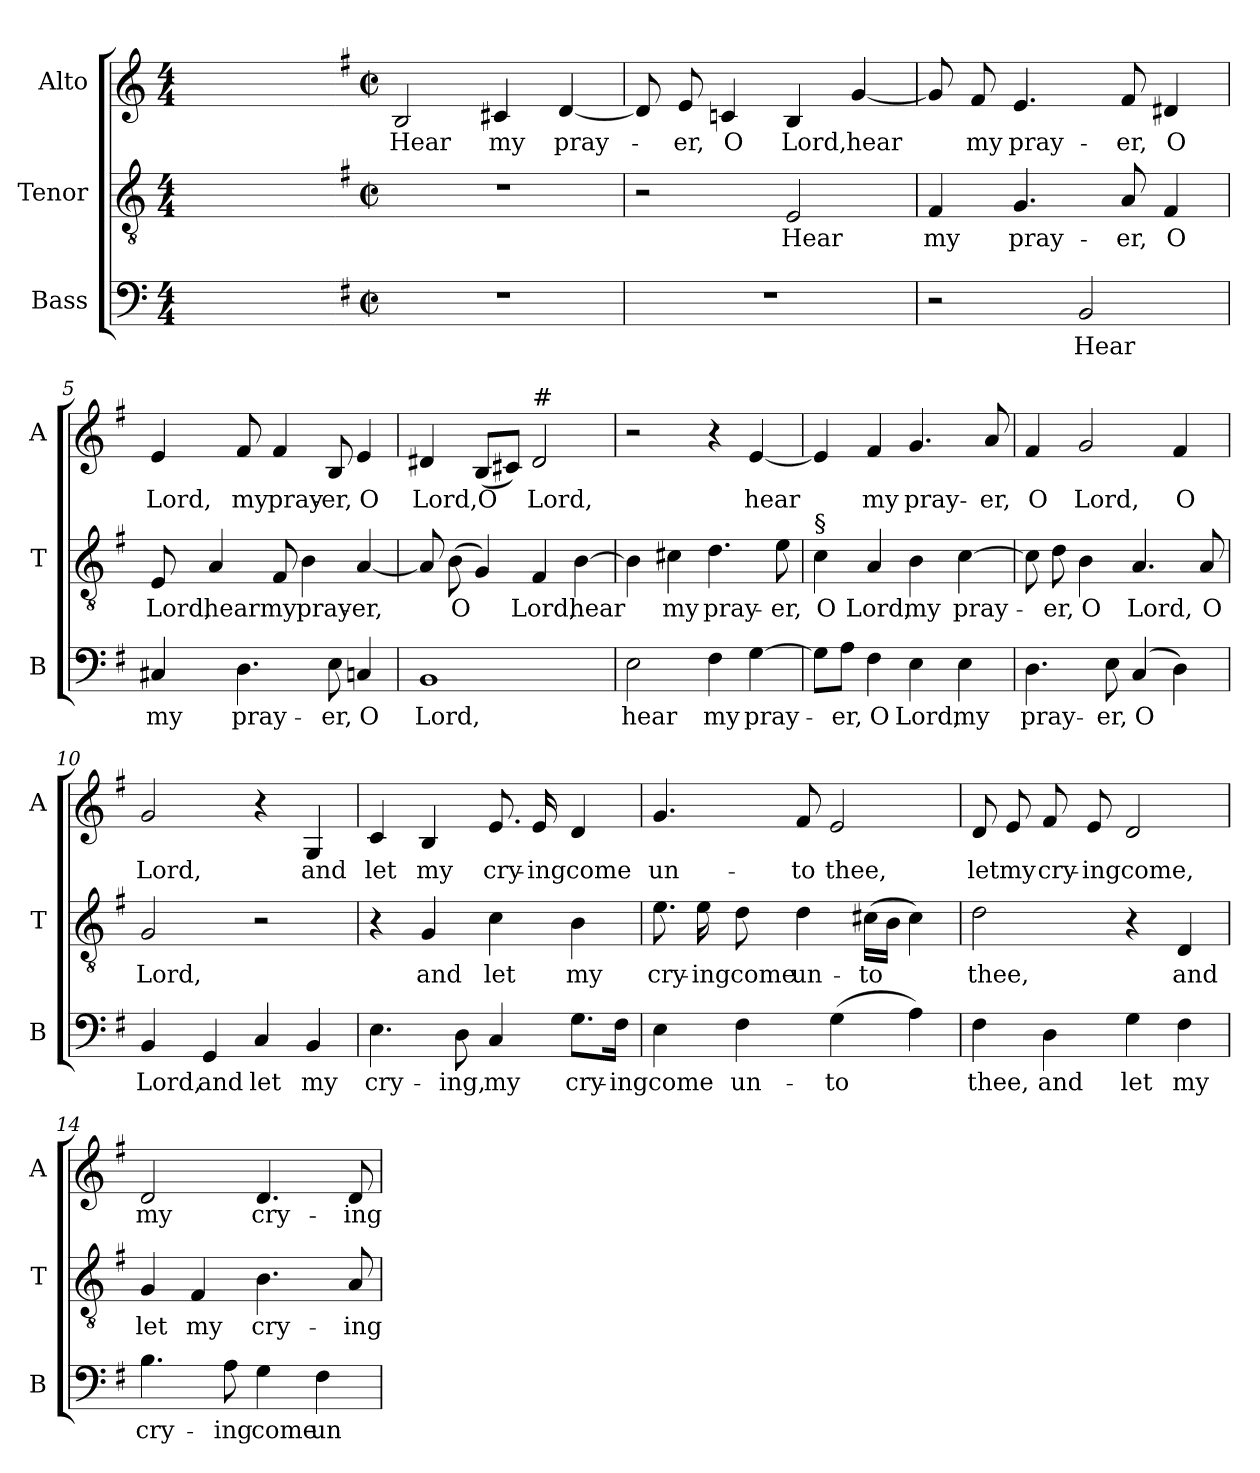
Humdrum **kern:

**kern	**text	**kern	**text	**kern	**text
*part3	*part3	*part2	*part2	*part1	*part1
*staff3	*staff3	*staff2	*staff2	*staff1	*staff1
*I"Bass	*	*I"Tenor	*	*I"Alto	*
*I'B	*	*I'T	*	*I'A	*
*clefF4	*	*clefGv2	*	*clefG2	*
*	*	*ITrd7c12	*	*	*
*k[]	*	*k[]	*	*k[]	*
*C:	*	*C:	*	*C:	*
*M4/4	*	*M4/4	*	*M4/4	*
=1	=1	=1	=1	=1	=1
1ryy	.	1ryy	.	1ryy	.
=2-	=2-	=2-	=2-	=2-	=2-
*k[f#]	*	*k[f#]	*	*k[f#]	*
*G:	*	*G:	*	*G:	*
*M2/2	*	*M2/2	*	*M2/2	*
*met(c|)	*	*met(c|)	*	*met(c|)	*
!	!	!	!	!	!LO:LY:b
1r	.	1r	.	2B/	Hear
!	!	!	!	!	!LO:LY:b
.	.	.	.	4c#X/	my
!	!	!	!	!	!LO:LY:b
.	.	.	.	[<4d/	pray-
=3	=3	=3	=3	=3	=3
1r	.	2r	.	8d/]	.
!	!	!	!	!	!LO:LY:b
.	.	.	.	8e/	-er,
!	!	!	!	!	!LO:LY:b
.	.	.	.	4cn/	O
!	!	!	!LO:LY:b	!	!LO:LY:b
.	.	2EE/	Hear	4B/	Lord,
!	!	!	!	!	!LO:LY:b
.	.	.	.	[<4g/	hear
=4	=4	=4	=4	=4	=4
!	!	!	!LO:LY:b	!	!
2r	.	4FF#/	my	8g/]	.
!	!	!	!	!	!LO:LY:b
.	.	.	.	8f#/	my
!	!	!	!LO:LY:b	!	!LO:LY:b
.	.	4.GG/	pray-	4.e/	pray-
!	!LO:LY:b	!	!	!	!
2BB/	Hear	.	.	.	.
!	!	!	!LO:LY:b	!	!LO:LY:b
.	.	8AA/	-er,	8f#/	-er,
!	!	!	!LO:LY:b	!	!LO:LY:b
.	.	4FF#/	O	4d#X/	O
=5	=5	=5	=5	=5	=5
!	!LO:LY:b	!	!LO:LY:b	!	!LO:LY:b
4C#X/	my	8EE/	Lord,	4e/	Lord,
!	!	!	!LO:LY:b	!	!
.	.	4AA/	hear	.	.
!	!LO:LY:b	!	!	!	!LO:LY:b
4.D\	pray-	.	.	8f#/	my
!	!	!	!LO:LY:b	!	!LO:LY:b
.	.	8FF#/	my	4f#/	pray-
!	!	!	!LO:LY:b	!	!
.	.	4BB\	pray-	.	.
!	!LO:LY:b	!	!	!	!LO:LY:b
8E\	-er,	.	.	8B/	-er,
!	!LO:LY:b	!	!LO:LY:b	!	!LO:LY:b
4Cn/	O	[<4AA/	-er,	4e/	O
!!LO:LB:g=z
=6	=6	=6	=6	=6	=6
!	!LO:LY:b	!	!	!	!LO:LY:b
1BB	Lord,	8AA/]	.	4d#X/	Lord,
!	!	!	!LO:LY:b	!	!
.	.	(>8BB\	O	.	.
!	!	!	!	!	!LO:LY:b
.	.	4GG/)	.	(<8B/L	O
.	.	.	.	8c#X/J)	.
!	!	!	!	!LO:TX:a:t=#	!
!	!	!	!LO:LY:b	!	!LO:LY:b
.	.	4FF#/	Lord,	2d#/	Lord,
!	!	!	!LO:LY:b	!	!
.	.	[>4BB\	hear	.	.
=7	=7	=7	=7	=7	=7
!	!LO:LY:b	!	!	!	!
2E\	hear	4BB\]	.	2r	.
!	!	!	!LO:LY:b	!	!
.	.	4C#X\	my	.	.
!	!LO:LY:b	!	!LO:LY:b	!	!
4F#\	my	4.D\	pray-	4r	.
!	!LO:LY:b	!	!	!	!LO:LY:b
[>4G\	pray-	.	.	[<4e/	hear
!	!	!	!LO:LY:b	!	!
.	.	8E\	-er,	.	.
=8	=8	=8	=8	=8	=8
!	!	!LO:TX:a:t=§	!	!	!
!	!	!	!LO:LY:b	!	!
8G\L]	.	4C\	O	4e/]	.
!	!LO:LY:b	!	!	!	!
8A\J	-er,	.	.	.	.
!	!LO:LY:b	!	!LO:LY:b	!	!LO:LY:b
4F#\	O	4AA/	Lord,	4f#/	my
!	!LO:LY:b	!	!LO:LY:b	!	!LO:LY:b
4E\	Lord,	4BB\	my	4.g/	pray-
!	!LO:LY:b	!	!LO:LY:b	!	!
4E\	my	[>4C\	pray-	.	.
!	!	!	!	!	!LO:LY:b
.	.	.	.	8a/	-er,
=9	=9	=9	=9	=9	=9
!	!LO:LY:b	!	!	!	!LO:LY:b
4.D\	pray-	8C\]	.	4f#/	O
!	!	!	!LO:LY:b	!	!
.	.	8D\	-er,	.	.
!	!	!	!LO:LY:b	!	!LO:LY:b
.	.	4BB\	O	2g/	Lord,
!	!LO:LY:b	!	!	!	!
8E\	-er,	.	.	.	.
!	!LO:LY:b	!	!LO:LY:b	!	!
(4C/	O	4.AA/	Lord,	.	.
!	!	!	!	!	!LO:LY:b
4D\)	.	.	.	4f#/	O
!	!	!	!LO:LY:b	!	!
.	.	8AA/	O	.	.
=10	=10	=10	=10	=10	=10
!	!LO:LY:b	!	!LO:LY:b	!	!LO:LY:b
4BB/	Lord,	2GG/	Lord,	2g/	Lord,
!	!LO:LY:b	!	!	!	!
4GG/	and	.	.	.	.
!	!LO:LY:b	!	!	!	!
4C/	let	2r	.	4r	.
!	!LO:LY:b	!	!	!	!LO:LY:b
4BB/	my	.	.	4G/	and
!!LO:LB:g=z
=11	=11	=11	=11	=11	=11
!	!LO:LY:b	!	!	!	!LO:LY:b
4.E\	cry-	4r	.	4c/	let
!	!	!	!LO:LY:b	!	!LO:LY:b
.	.	4GG/	and	4B/	my
!	!LO:LY:b	!	!	!	!
8D\	-ing,	.	.	.	.
!	!LO:LY:b	!	!LO:LY:b	!	!LO:LY:b
4C/	my	4C\	let	8.e/	cry-
!	!	!	!	!	!LO:LY:b
.	.	.	.	16e/	-ing
!	!LO:LY:b	!	!LO:LY:b	!	!LO:LY:b
8.G\L	cry-	4BB\	my	4d/	come
!	!LO:LY:b	!	!	!	!
16F#\Jk	-ing	.	.	.	.
=12	=12	=12	=12	=12	=12
!	!LO:LY:b	!	!LO:LY:b	!	!LO:LY:b
4E\	come	8.E\	cry-	4.g/	un-
!	!	!	!LO:LY:b	!	!
.	.	16E\	-ing	.	.
!	!LO:LY:b	!	!LO:LY:b	!	!
4F#\	un-	8D\	come	.	.
!	!	!	!LO:LY:b	!	!LO:LY:b
.	.	4D\	un-	8f#/	-to
!	!LO:LY:b	!	!	!	!LO:LY:b
(>4G\	-to	.	.	2e/	thee,
!	!	!	!LO:LY:b	!	!
.	.	(>16C#X\LL	-to	.	.
.	.	16BB\JJ	.	.	.
4A\)	.	4C#\)	.	.	.
=13	=13	=13	=13	=13	=13
!	!LO:LY:b	!	!LO:LY:b	!	!LO:LY:b
4F#\	thee,	2D\	thee,	8d/	let
!	!	!	!	!	!LO:LY:b
.	.	.	.	8e/	my
!	!LO:LY:b	!	!	!	!LO:LY:b
4D\	and	.	.	8f#/	cry-
!	!	!	!	!	!LO:LY:b
.	.	.	.	8e/	-ing
!	!LO:LY:b	!	!	!	!LO:LY:b
4G\	let	4r	.	2d/	come,
!	!LO:LY:b	!	!LO:LY:b	!	!
4F#\	my	4DD/	and	.	.
=14	=14	=14	=14	=14	=14
!	!LO:LY:b	!	!LO:LY:b	!	!LO:LY:b
4.B\	cry-	4GG/	let	2d/	my
!	!	!	!LO:LY:b	!	!
.	.	4FF#/	my	.	.
!	!LO:LY:b	!	!	!	!
8A\	-ing	.	.	.	.
!	!LO:LY:b	!	!LO:LY:b	!	!LO:LY:b
4G\	come	4.BB\	cry-	4.d/	cry-
!	!LO:LY:b	!	!	!	!
4F#\	un-	.	.	.	.
!	!	!	!LO:LY:b	!	!LO:LY:b
.	.	8AA/	-ing	8d/	-ing
=	=	=	=	=	=
*-	*-	*-	*-	*-	*-
